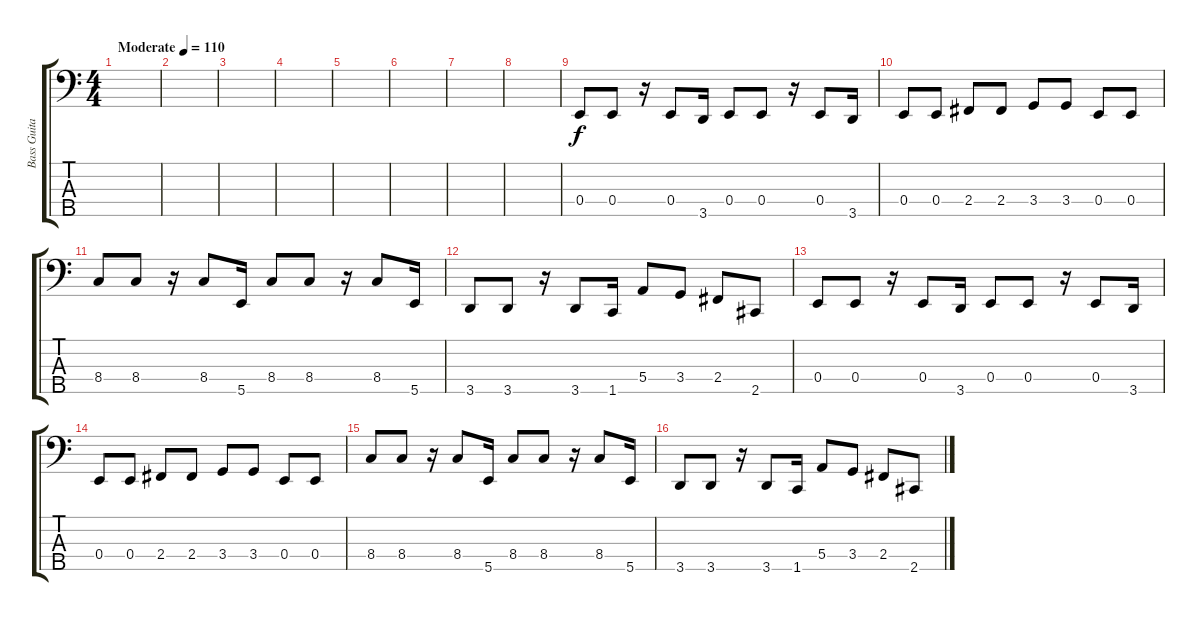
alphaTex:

\track ("Bass Guitar" "Bass Guita") {instrument electricbassfinger}
\staff {score tabs}
\tuning (G2 D2 A1 E1 B0) {hide}
\ts (4 4)
\tempo (110 "Moderate")
\clef f4
\ks c
|
|
|
|
|
|
|
|
0.4.8 0.4.8 r.16 0.4.8 3.5.16 0.4.8 0.4.8 r.16 0.4.8 3.5.16 |
0.4.8 0.4.8 2.4.8 2.4.8 3.4.8 3.4.8 0.4.8 0.4.8 |
8.4.8 8.4.8 r.16 8.4.8 5.5.16 8.4.8 8.4.8 r.16 8.4.8 5.5.16 |
3.5.8 3.5.8 r.16 3.5.8 1.5.16 5.4.8 3.4.8 2.4.8 2.5.8 |
0.4.8 0.4.8 r.16 0.4.8 3.5.16 0.4.8 0.4.8 r.16 0.4.8 3.5.16 |
0.4.8 0.4.8 2.4.8 2.4.8 3.4.8 3.4.8 0.4.8 0.4.8 |
8.4.8 8.4.8 r.16 8.4.8 5.5.16 8.4.8 8.4.8 r.16 8.4.8 5.5.16 |
3.5.8 3.5.8 r.16 3.5.8 1.5.16 5.4.8 3.4.8 2.4.8 2.5.8
